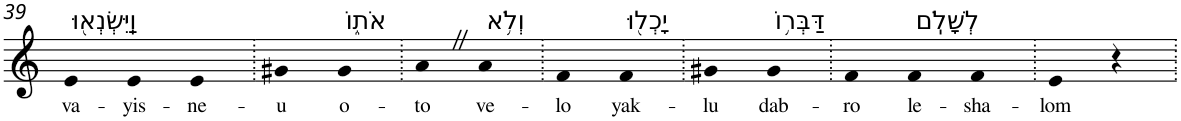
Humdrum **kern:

**kern	**text
*part1	*part1
*staff1	*staff1
*I"Piano	*
*I'Pno	*
!!LO:PB:g=z
*clefG2	*
*k[]	*
=39	=39
!LO:TX:a:t=וַֽיִּשְׂנְא֖וּ	!
!	!LO:LY:b
4e	va-
!	!LO:LY:b
4e	-yis-
!	!LO:LY:b
4e	-ne-
=40.	=40.
!	!LO:LY:b
4g#X	-u
!LO:TX:a:t=אֹת֑וֹ	!
!	!LO:LY:b
4g#	o-
=41.	=41.
!	!LO:LY:b
4aZ	-to
!LO:TX:a:t=וְלֹ֥א	!
!	!LO:LY:b
4a	ve-
=42.	=42.
!	!LO:LY:b
4f	-lo
!LO:TX:a:t=יָכְל֖וּ	!
!	!LO:LY:b
4f	yak-
=43.	=43.
!	!LO:LY:b
4g#X	-lu
!LO:TX:a:t=דַּבְּר֥וֹ	!
!	!LO:LY:b
4g#	dab-
=44.	=44.
!	!LO:LY:b
4f	-ro
!LO:TX:a:t=לְשָׁלֹֽם	!
!	!LO:LY:b
4f	le-
!	!LO:LY:b
4f	-sha-
=45.	=45.
!	!LO:LY:b
4e	-lom
4r	.
=.	=.
*-	*-
